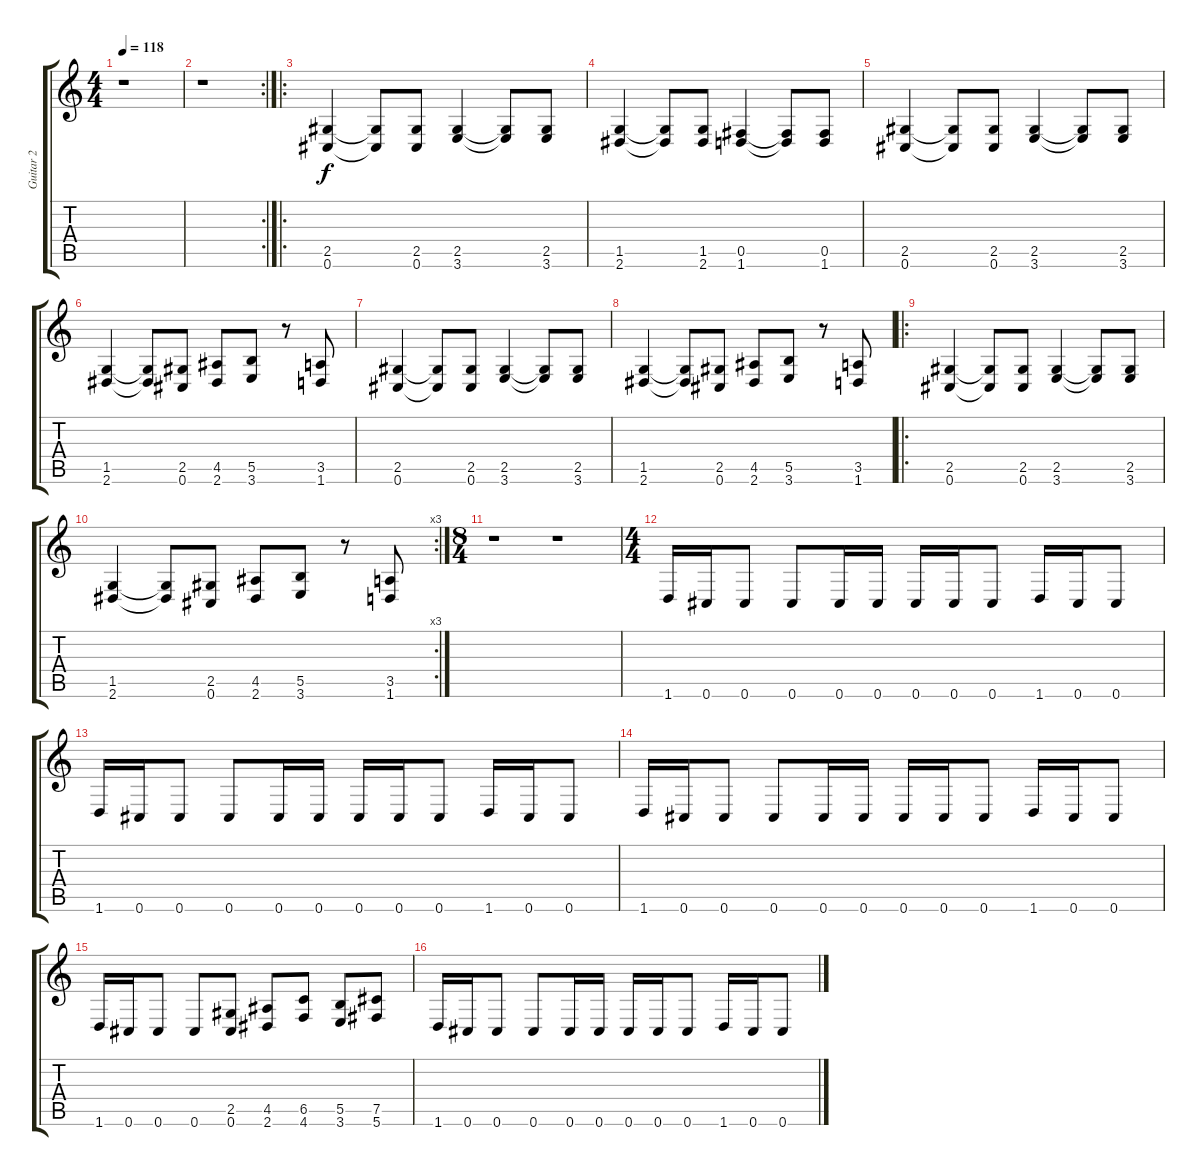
\track ("Guitar 2" "Guitar 2") {instrument distortionguitar}
\staff {score tabs}
\tuning (Db4 Ab3 E3 B2 Gb2 Db2) {hide}
\ts (4 4)
\tempo 118
\clef g2
\ks c
r.1{dy f instrument distortionguitar} |
\rc 2
r.1 |
\ro
(2.5 0.6).4 (2.5{t} 0.6{t}).8 (2.5 0.6).8 (2.5 3.6).4 (2.5{t} 3.6{t}).8 (2.5 3.6).8 |
(1.5 2.6).4 (1.5{t} 2.6{t}).8 (1.5 2.6).8 (0.5 1.6).4 (0.5{t} 1.6{t}).8 (0.5 1.6).8 |
(2.5 0.6).4 (2.5{t} 0.6{t}).8 (2.5 0.6).8 (2.5 3.6).4 (2.5{t} 3.6{t}).8 (2.5 3.6).8 |
(1.5 2.6).4 (1.5{t} 2.6{t}).8 (2.5 0.6).8 (4.5 2.6).8 (5.5 3.6).8 r.8 (3.5 1.6).8 |
(2.5 0.6).4 (2.5{t} 0.6{t}).8 (2.5 0.6).8 (2.5 3.6).4 (2.5{t} 3.6{t}).8 (2.5 3.6).8 |
(1.5 2.6).4 (1.5{t} 2.6{t}).8 (2.5 0.6).8 (4.5 2.6).8 (5.5 3.6).8 r.8 (3.5 1.6).8 |
\ro
(2.5 0.6).4 (2.5{t} 0.6{t}).8 (2.5 0.6).8 (2.5 3.6).4 (2.5{t} 3.6{t}).8 (2.5 3.6).8 |
\rc 3
(1.5 2.6).4 (1.5{t} 2.6{t}).8 (2.5 0.6).8 (4.5 2.6).8 (5.5 3.6).8 r.8 (3.5 1.6).8 |
\ts (8 4)
r.1 r.1 |
\ts (4 4)
1.6.16 0.6.16 0.6.8 0.6.8 0.6.16 0.6.16 0.6.16 0.6.16 0.6.8 1.6.16 0.6.16 0.6.8 |
1.6.16 0.6.16 0.6.8 0.6.8 0.6.16 0.6.16 0.6.16 0.6.16 0.6.8 1.6.16 0.6.16 0.6.8 |
1.6.16 0.6.16 0.6.8 0.6.8 0.6.16 0.6.16 0.6.16 0.6.16 0.6.8 1.6.16 0.6.16 0.6.8 |
1.6.16 0.6.16 0.6.8 0.6.8 (2.5 0.6).8 (4.5 2.6).8 (6.5 4.6).8 (5.5 3.6).8 (7.5 5.6).8 |
1.6.16 0.6.16 0.6.8 0.6.8 0.6.16 0.6.16 0.6.16 0.6.16 0.6.8 1.6.16 0.6.16 0.6.8
